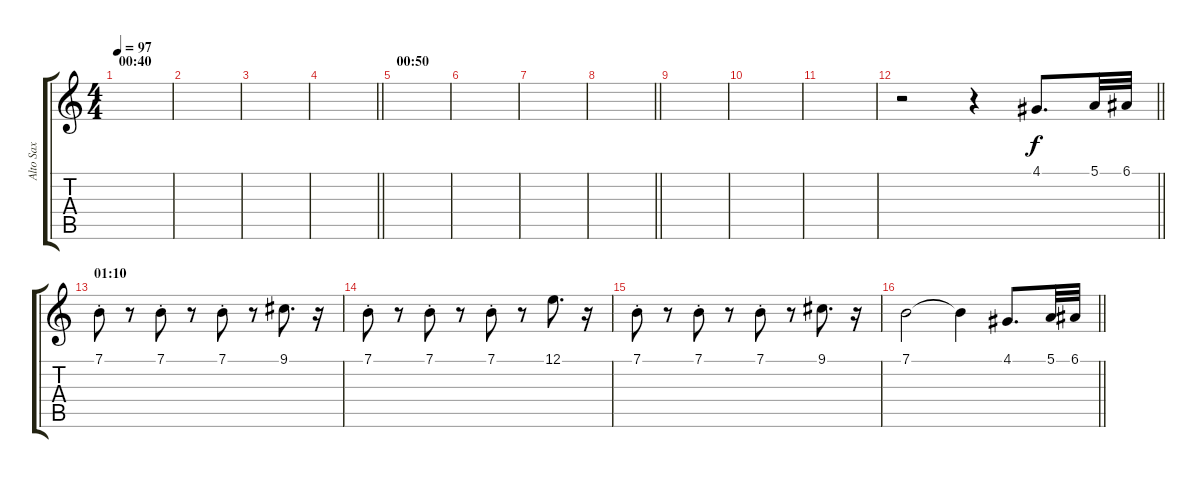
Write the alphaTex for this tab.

\track ("Alto Sax" "Alto Sax") {instrument altosax}
\staff {score tabs}
\tuning (E4 B3 G3 D3 A2 E2) {hide}
\ts (4 4)
\section ("" "00:40")
\tempo 97
\clef g2
\ks c
|
|
|
\barLineRight lightlight
|
\section ("" "00:50")
|
|
|
\barLineRight lightlight
|
|
|
|
\barLineRight lightlight
r.2 r.4 4.1.8{d} 5.1.32 6.1.32 |
\section ("" "01:10")
7.1{st}.8 r.8 7.1{st}.8 r.8 7.1{st}.8 r.8 9.1.8{d} r.16 |
7.1{st}.8 r.8 7.1{st}.8 r.8 7.1{st}.8 r.8 12.1.8{d} r.16 |
7.1{st}.8 r.8 7.1{st}.8 r.8 7.1{st}.8 r.8 9.1.8{d} r.16 |
\barLineRight lightlight
7.1.2 7.1{t}.4 4.1.8{d} 5.1.32 6.1.32
